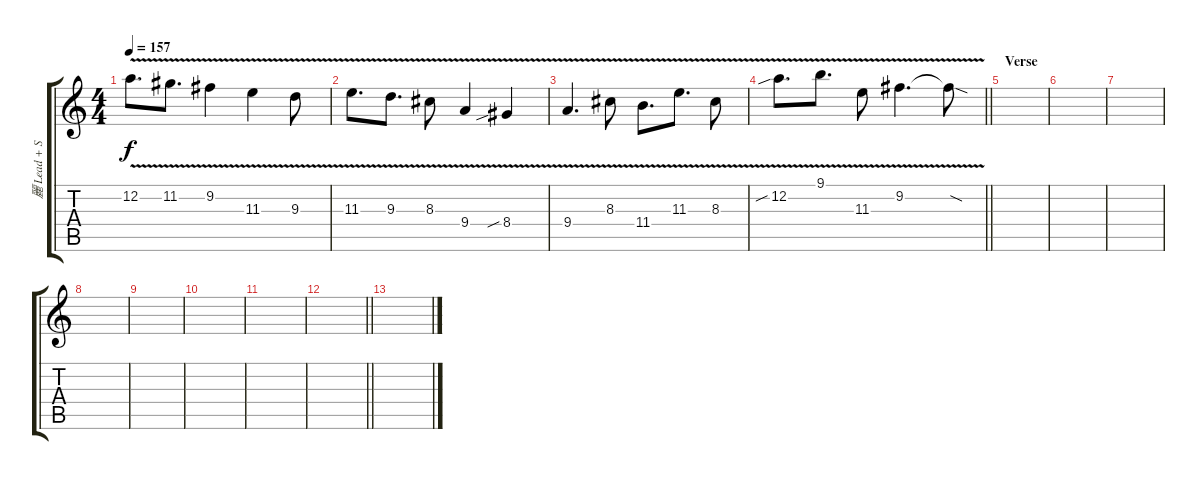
\track ("麗 Lead + Solo" "麗 Lead + S") {instrument distortionguitar}
\staff {score tabs}
\tuning (D4 A3 F3 C3 G2 D2) {hide}
\ts (4 4)
\tempo 157
\clef g2
\ks c
12.2{v}.8{d dy f} 11.2{v}.8{d} 9.2{v}.4 11.3{v}.4 9.3{v}.8 |
11.3{v}.8{d} 9.3{v}.8{d} 8.3{v}.8 9.4{v}.4 8.4{v sib}.4 |
9.4{v}.4{d} 8.3{v}.8 11.4{v}.8{d} 11.3{v}.8{d} 8.3{v}.8 |
\barLineRight lightlight
12.2{v sib}.8{d} 9.1{v}.8{d} 11.3{v}.8 9.2{v}.4{d} 9.2{sod t}.8 |
\section ("" "Verse")
|
|
|
|
|
|
|
\barLineRight lightlight
|
\section ("" "")
